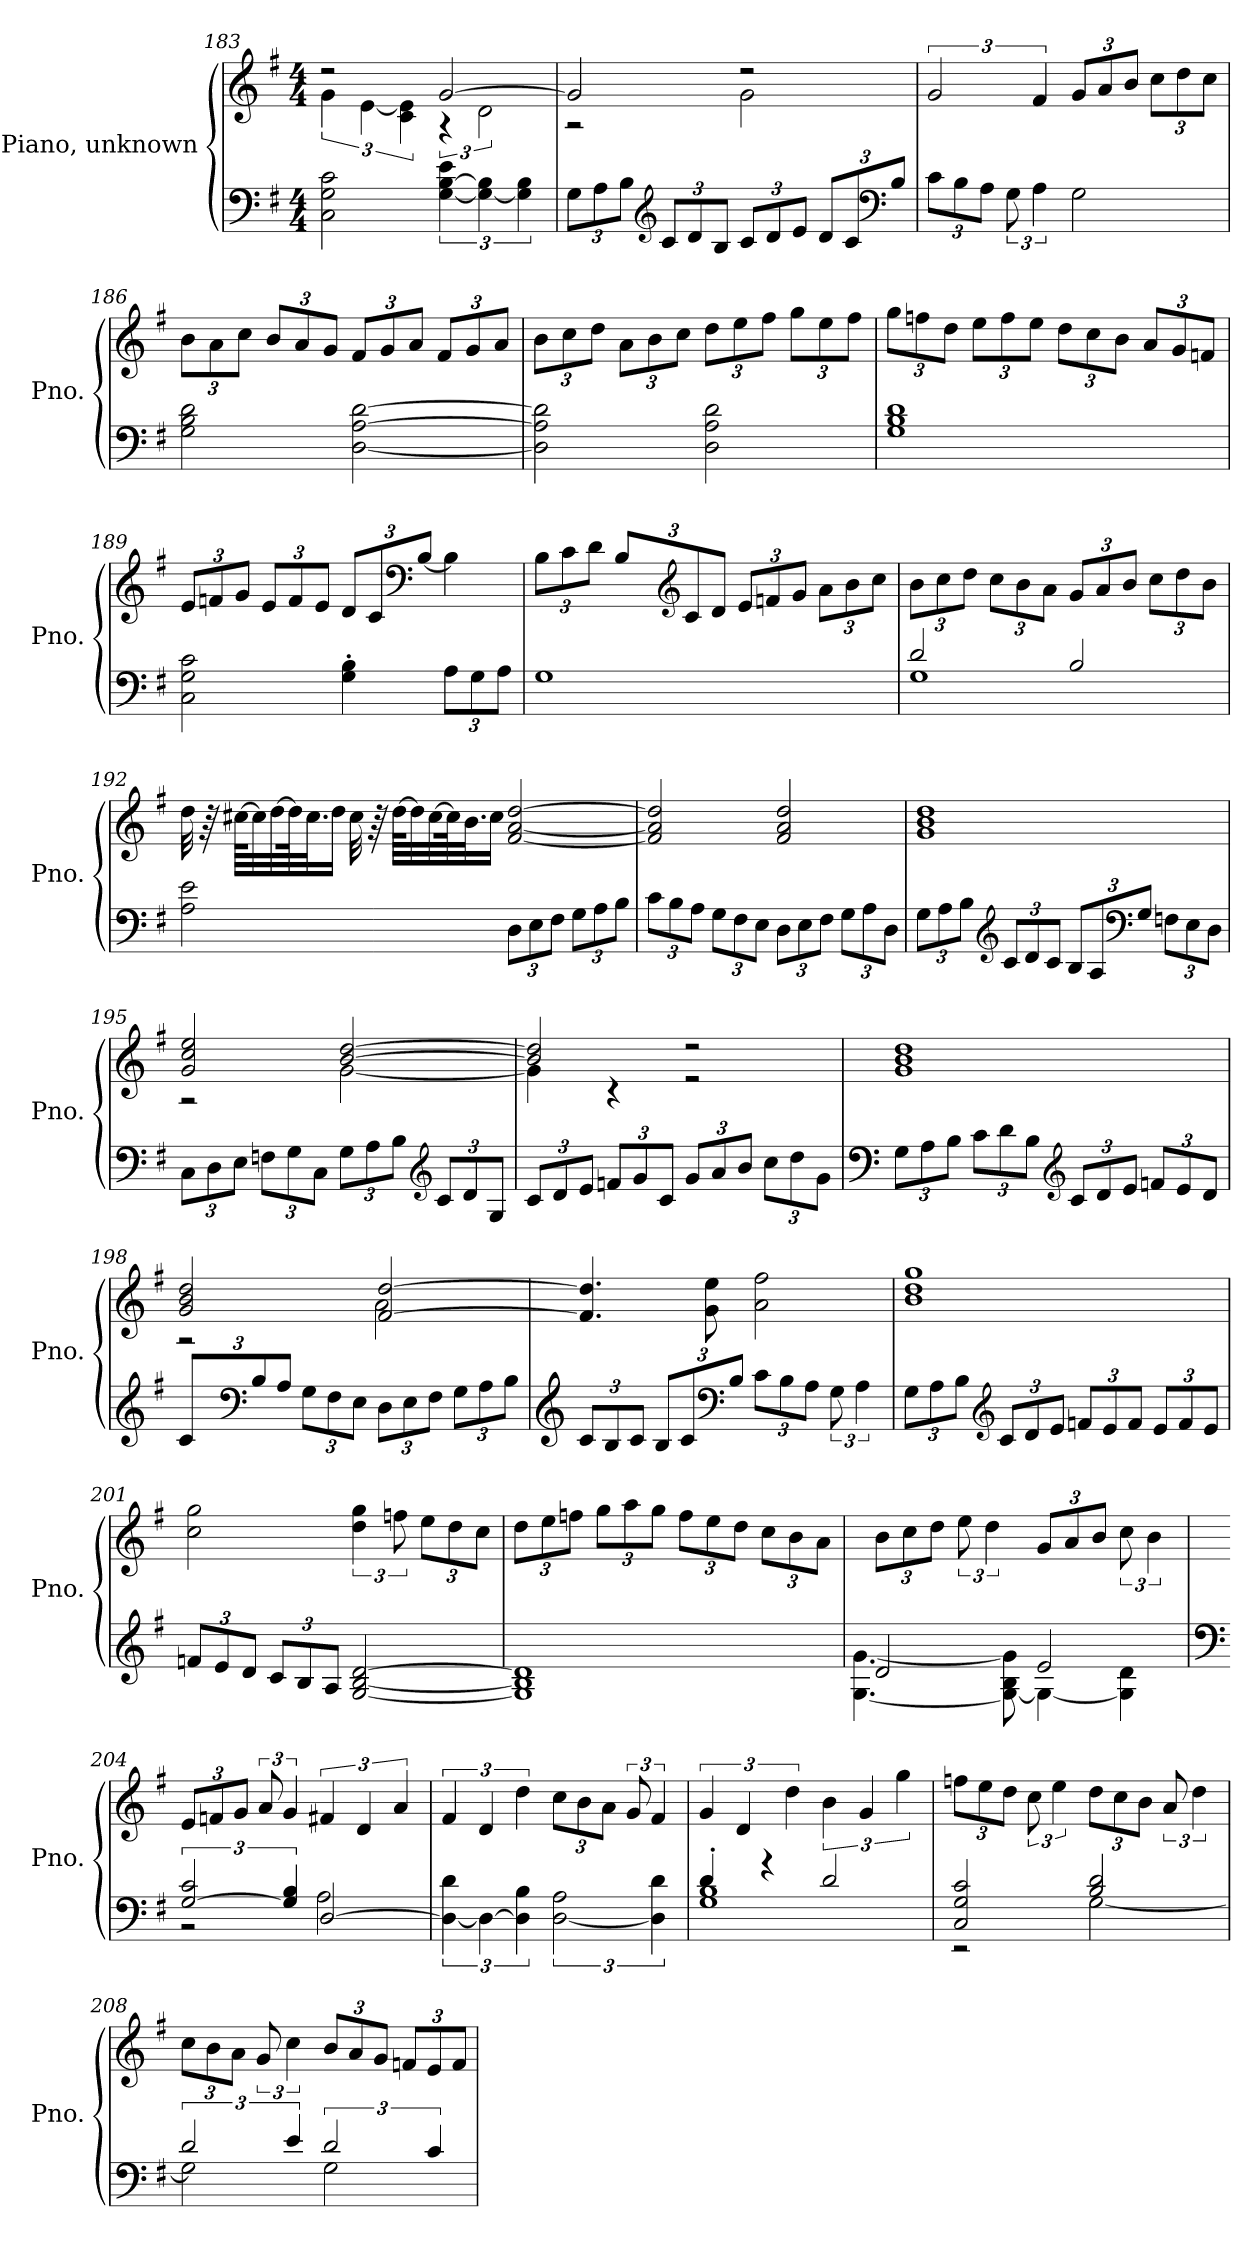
**kern	**kern
*part1	*part1
*staff2	*staff1
*I"Piano, unknown	*
*I'Pno.	*
*clefF4	*clefG2
*k[f#]	*k[f#]
*M4/4	*M4/4
=183	=183
*	*^
2C\ 2G\ 2c\	2r	6g\
.	.	[6e\
.	.	6c\ 6e\]
[6G\ [6B\ 6e\	[2g/	6r
6G\_ 6B\]	.	3d\
6G\] 6B\	.	.
!!LO:LB:g=z	!!
=184	=184	=184
*Xbrackettup	*	*
12G\L	2g/]	2r
12A\	.	.
12B\J	.	.
*clefG2	*	*
12c/L	.	.
12d/	.	.
12B/J	.	.
12c/L	2r	2g\
12d/	.	.
12e/J	.	.
12d/L	.	.
12c/	.	.
*clefF4	*	*
12B/J	.	.
*	*v	*v
=185	=185
12c\L	3g/
12B\	.
12A\J	.
*brackettup	*
12G\	.
6A\	6f#/
*	*Xbrackettup
2G\	12g/L
.	12a/
.	12b/J
.	12cc\L
.	12dd\
.	12cc\J
=186	=186
2G\ 2B\ 2d\	12b\L
.	12a\
.	12cc\J
.	12b/L
.	12a/
.	12g/J
[2D\ [2A\ [2d\	12f#/L
.	12g/
.	12a/J
.	12f#/L
.	12g/
.	12a/J
!!LO:PB:g=z
=187	=187
2D\] 2A\] 2d\]	12b\L
.	12cc\
.	12dd\J
.	12a\L
.	12b\
.	12cc\J
2D\ 2A\ 2d\	12dd\L
.	12ee\
.	12ff#\J
.	12gg\L
.	12ee\
.	12ff#\J
=188	=188
1G 1B 1d	12gg\L
.	12ffn\
.	12dd\J
.	12ee\L
.	12ff\
.	12ee\J
.	12dd\L
.	12cc\
.	12b\J
.	12a/L
.	12g/
.	12fn/J
=189	=189
2C\ 2G\ 2c\	12e/L
.	12fn/
.	12g/J
.	12e/L
.	12f/
.	12e/J
4G\' 4B\'	12d/L
.	12c/
*	*clefF4
.	[12B/J
*Xbrackettup	*
12A\L	4B\]
12G\	.
12A\J	.
!!LO:LB:g=z
=190	=190
1G	12B\L
.	12c\
.	12d\J
.	12B/L
*	*clefG2
.	12c/
.	12d/J
.	12e/L
.	12fn/
.	12g/J
.	12a\L
.	12b\
.	12cc\J
=191	=191
*^	*
2d/	1G	12b\L
.	.	12cc\
.	.	12dd\J
.	.	12cc\L
.	.	12b\
.	.	12a\J
2B/	.	12g/L
.	.	12a/
.	.	12b/J
.	.	12cc\L
.	.	12dd\
.	.	12b\J
*v	*v	*
!!LO:LB:g=z
=192	=192
2A\ 2e\	32dd\
.	64r
.	[64cc#X\KLLL
.	32cc#\]
.	[32dd\
.	64dd\K]
.	32.cc#\J
.	16dd\JJ
.	32cc#\
.	64r
.	[64dd\KLLL
.	32dd\]
.	[32cc#\
.	64cc#\K]
.	32.b\J
.	16cc#\JJ
12D\L	[2f#/ [2a/ [2dd/
12E\	.
12F#\J	.
12G\L	.
12A\	.
12B\J	.
=193	=193
12c\L	2f#/] 2a/] 2dd/]
12B\	.
12A\J	.
12G\L	.
12F#\	.
12E\J	.
12D\L	2f#/ 2a/ 2dd/
12E\	.
12F#\J	.
12G\L	.
12A\	.
12D\J	.
!!LO:LB:g=z
=194	=194
12G\L	1g 1b 1dd
12A\	.
12B\J	.
*clefG2	*
12c/L	.
12d/	.
12c/J	.
12B/L	.
12A/	.
*clefF4	*
12G/J	.
12Fn\L	.
12E\	.
12D\J	.
=195	=195
*	*^
12C\L	2g/ 2cc/ 2ee/	2r
12D\	.	.
12E\J	.	.
12Fn\L	.	.
12G\	.	.
12C\J	.	.
12G\L	[2b/ [2dd/	[2g\
12A\	.	.
12B\J	.	.
*clefG2	*	*
12c/L	.	.
12d/	.	.
12G/J	.	.
=196	=196	=196
12c/L	2b/] 2dd/]	4g\]
12d/	.	.
12e/J	.	.
12fn/L	.	4r
12g/	.	.
12c/J	.	.
12g/L	2r	2r
12a/	.	.
12b/J	.	.
12cc\L	.	.
12dd\	.	.
12g\J	.	.
*	*v	*v
!!LO:LB:g=z
=197	=197
*clefF4	*
12G\L	1g 1b 1dd
12A\	.
12B\J	.
12c\L	.
12d\	.
12B\J	.
*clefG2	*
12c/L	.
12d/	.
12e/J	.
12fn/L	.
12e/	.
12d/J	.
=198	=198
*	*^
12c/L	2g/ 2b/ 2dd/	2r
*clefF4	*	*
12B/	.	.
12A/J	.	.
12G\L	.	.
12F#\	.	.
12E\J	.	.
12D\L	[2f#/ [2dd/	2a\
12E\	.	.
12F#\J	.	.
12G\L	.	.
12A\	.	.
12B\J	.	.
*	*v	*v
=199	=199
*clefG2	*
12c/L	4.f#/] 4.dd/]
12B/	.
12c/J	.
12B/L	.
12c/	.
.	8g\ 8ee\
*clefF4	*
12B/J	.
12c\L	2a\ 2ff#\
12B\	.
12A\J	.
*brackettup	*
12G\	.
6A\	.
!!LO:LB:g=z
=200	=200
*Xbrackettup	*
12G\L	1b 1dd 1gg
12A\	.
12B\J	.
*clefG2	*
12c/L	.
12d/	.
12e/J	.
12fn/L	.
12e/	.
12f/J	.
12e/L	.
12f/	.
12e/J	.
=201	=201
12fn/L	2cc\ 2gg\
12e/	.
12d/J	.
12c/L	.
12B/	.
12A/J	.
*	*brackettup
[2G/ [2B/ [2d/	6dd\ 6gg\
.	12ffn\
*	*Xbrackettup
.	12ee\L
.	12dd\
.	12cc\J
=202	=202
1G] 1B] 1d]	12dd\L
.	12ee\
.	12ffn\J
.	12gg\L
.	12aa\
.	12gg\J
.	12ff\L
.	12ee\
.	12dd\J
.	12cc\L
.	12b\
.	12a\J
!!LO:PB:g=z
=203	=203
*^	*
2d/	[4.G\ [4.g\	12b\L
.	.	12cc\
.	.	12dd\J
*	*	*brackettup
.	.	12ee\
.	.	6dd\
.	8G\_ 8B\ 8g\]	.
*	*	*Xbrackettup
2e/	4G\_	12g/L
.	.	12a/
.	.	12b/J
*	*	*brackettup
.	4G\] 4d\	12cc\
.	.	6b\
=204	=204	=204
*clefF4	*	*
*brackettup	*	*Xbrackettup
[3G/ 3c/	2r	12e/L
.	.	12fn/
.	.	12g/J
*	*	*brackettup
.	.	12a/
6G/] 6B/	.	6g/
[2D/	2A\	6f#X/
.	.	6d/
.	.	6a/
*v	*v	*
=205	=205
6D\_ 6d\	6f#/
6D\_	6d/
6D\] 6B\	6dd\
*	*Xbrackettup
[3D\ 3A\	12cc\L
.	12b\
.	12a\J
*	*brackettup
.	12g/
6D\] 6d\	6f#/
=206	=206
*^	*
4d'/	1G 1B	6g/
.	.	6d/
4r	.	.
.	.	6dd\
2d/	.	6b\
.	.	6g/
.	.	6gg\
!!LO:LB:g=z
=207	=207	=207
*	*	*Xbrackettup
2C/ 2G/ 2c/	2r	12ffn\L
.	.	12ee\
.	.	12dd\J
*	*	*brackettup
.	.	12cc\
.	.	6ee\
*	*	*Xbrackettup
2B/ 2d/	[2G\	12dd\L
.	.	12cc\
.	.	12b\J
*	*	*brackettup
.	.	12a/
.	.	6dd\
=208	=208	=208
*	*	*Xbrackettup
3d/	2G\]	12cc\L
.	.	12b\
.	.	12a\J
*	*	*brackettup
.	.	12g/
6e/	.	6cc\
*	*	*Xbrackettup
3d/	2G\	12b/L
.	.	12a/
.	.	12g/J
.	.	12fn/L
6c/	.	12e/
.	.	12f/J
*v	*v	*
=	=
*-	*-
